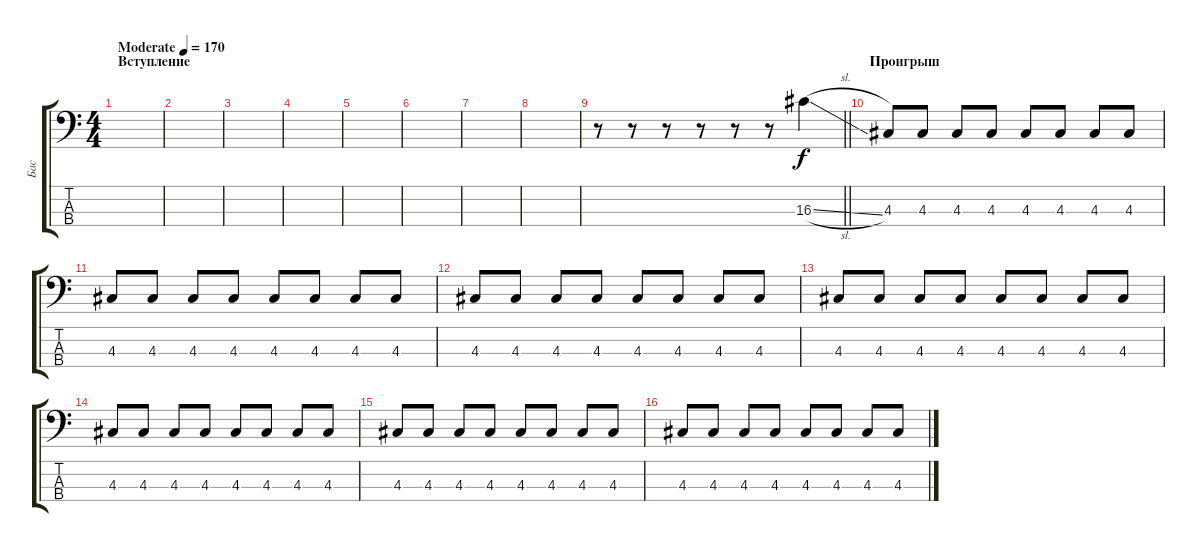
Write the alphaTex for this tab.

\track ("Бас" "Бас") {instrument electricbassfinger}
\staff {score tabs}
\tuning (G2 D2 A1 E1) {hide}
\ts (4 4)
\section ("" "Вступление")
\tempo (170 "Moderate")
\clef f4
\ks c
|
|
|
|
|
|
|
|
\barLineRight lightlight
r.8 r.8 r.8 r.8 r.8 r.8 16.3{sl}.4 |
\section ("" "Проигрыш")
4.3.8 4.3.8 4.3.8 4.3.8 4.3.8 4.3.8 4.3.8 4.3.8 |
4.3.8 4.3.8 4.3.8 4.3.8 4.3.8 4.3.8 4.3.8 4.3.8 |
4.3.8 4.3.8 4.3.8 4.3.8 4.3.8 4.3.8 4.3.8 4.3.8 |
4.3.8 4.3.8 4.3.8 4.3.8 4.3.8 4.3.8 4.3.8 4.3.8 |
4.3.8 4.3.8 4.3.8 4.3.8 4.3.8 4.3.8 4.3.8 4.3.8 |
4.3.8 4.3.8 4.3.8 4.3.8 4.3.8 4.3.8 4.3.8 4.3.8 |
4.3.8 4.3.8 4.3.8 4.3.8 4.3.8 4.3.8 4.3.8 4.3.8
